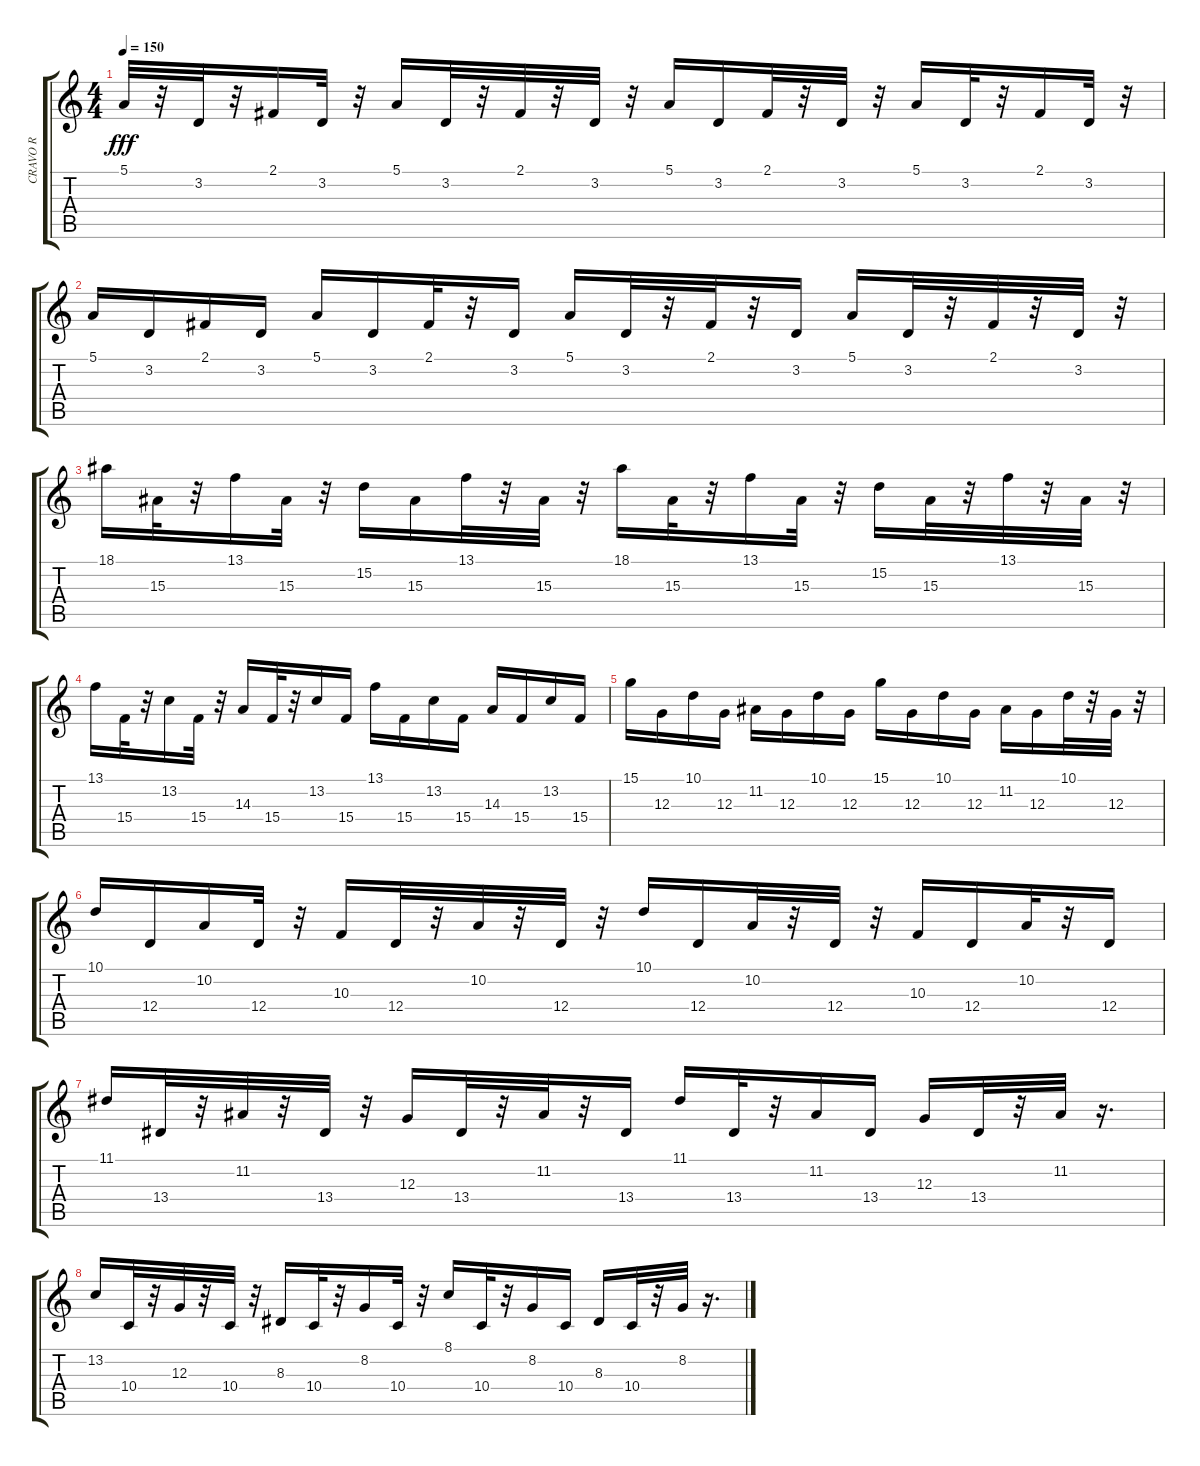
\track ("CRAVO R" "CRAVO R") {instrument harpsichord}
\staff {score tabs}
\tuning (E4 B3 G3 D3 A2 E2) {hide}
\ts (4 4)
\tempo 150
\clef g2
\ks c
5.1.32{dy fff} r.32 3.2.32 r.32 2.1.16 3.2.32 r.32 5.1.16 3.2.32 r.32 2.1.32 r.32 3.2.32 r.32 5.1.16 3.2.16 2.1.32 r.32 3.2.32 r.32 5.1.16 3.2.32 r.32 2.1.16 3.2.32 r.32 |
5.1.16 3.2.16 2.1.16 3.2.16 5.1.16 3.2.16 2.1.32 r.32 3.2.16 5.1.16 3.2.32 r.32 2.1.32 r.32 3.2.16 5.1.16 3.2.32 r.32 2.1.32 r.32 3.2.32 r.32 |
18.1.16 15.3.32 r.32 13.1.16 15.3.32 r.32 15.2.16 15.3.16 13.1.32 r.32 15.3.32 r.32 18.1.16 15.3.32 r.32 13.1.16 15.3.32 r.32 15.2.16 15.3.32 r.32 13.1.32 r.32 15.3.32 r.32 |
13.1.16 15.4.32 r.32 13.2.16 15.4.32 r.32 14.3.16 15.4.32 r.32 13.2.16 15.4.16 13.1.16 15.4.16 13.2.16 15.4.16 14.3.16 15.4.16 13.2.16 15.4.16 |
15.1.16 12.3.16 10.1.16 12.3.16 11.2.16 12.3.16 10.1.16 12.3.16 15.1.16 12.3.16 10.1.16 12.3.16 11.2.16 12.3.16 10.1.32 r.32 12.3.32 r.32 |
10.1.16 12.4.16 10.2.16 12.4.32 r.32 10.3.16 12.4.32 r.32 10.2.32 r.32 12.4.32 r.32 10.1.16 12.4.16 10.2.32 r.32 12.4.32 r.32 10.3.16 12.4.16 10.2.32 r.32 12.4.16 |
11.1.16 13.4.32 r.32 11.2.32 r.32 13.4.32 r.32 12.3.16 13.4.32 r.32 11.2.32 r.32 13.4.16 11.1.16 13.4.32 r.32 11.2.16 13.4.16 12.3.16 13.4.32 r.32 11.2.32 r.16{d} |
13.2.16 10.4.32 r.32 12.3.32 r.32 10.4.32 r.32 8.3.16 10.4.32 r.32 8.2.16 10.4.32 r.32 8.1.16 10.4.32 r.32 8.2.16 10.4.16 8.3.16 10.4.32 r.32 8.2.32 r.16{d}
